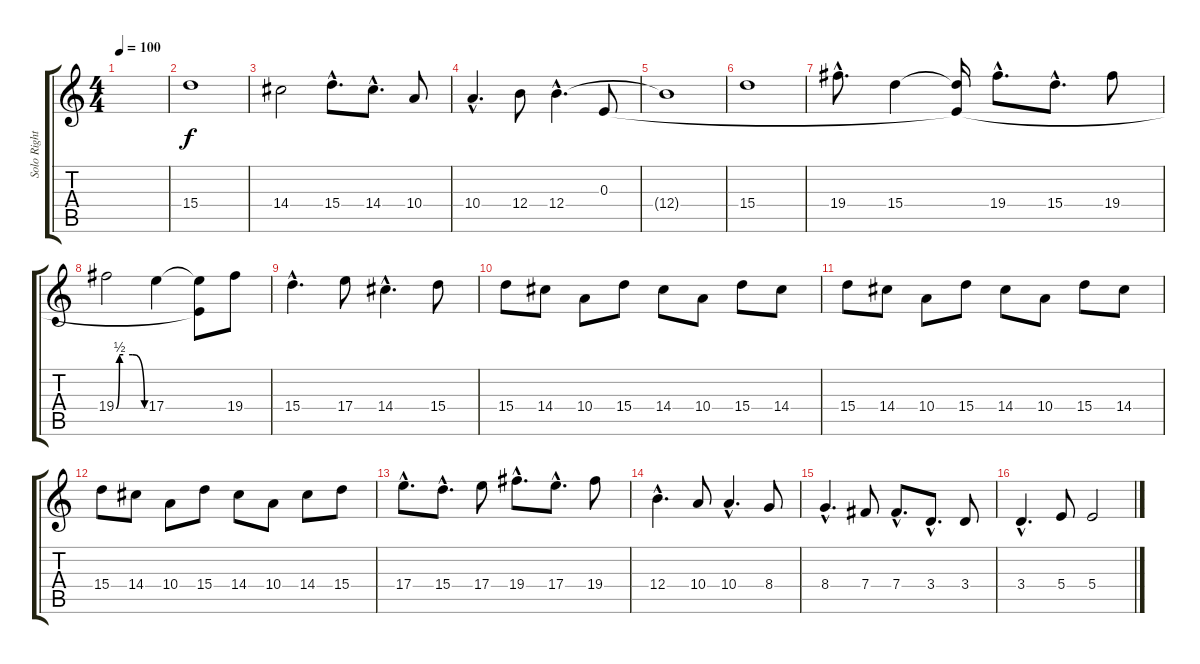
\track ("Solo Right" "Solo Right") {instrument overdrivenguitar}
\staff {score tabs}
\tuning (Db4 Ab3 E3 B2 Gb2 B1) {hide}
\ts (4 4)
\tempo 100
\clef g2
\ks c
|
15.4.1 |
14.4.2 15.4{hac}.8{d} 14.4{hac}.8{d} 10.4.8 |
10.4{hac}.4{d} 12.4.8 12.4{hac}.4{d} 0.3.8 |
12.4{t}.1 |
15.4.1 |
19.4{hac}.8{d} 15.4.4 (0.3{t} 15.4{t}).16 19.4{hac}.8{d} 15.4{hac}.8{d} 19.4.8 |
19.4{be (custom 0 0 7 2 15 2 35 2 60 0)}.2 17.4.4 (0.3{t} 17.4{t}).8 19.4.8 |
15.4{hac}.4{d} 17.4.8 14.4{hac}.4{d} 15.4.8 |
15.4.8 14.4.8 10.4.8 15.4.8 14.4.8 10.4.8 15.4.8 14.4.8 |
15.4.8 14.4.8 10.4.8 15.4.8 14.4.8 10.4.8 15.4.8 14.4.8 |
15.4.8 14.4.8 10.4.8 15.4.8 14.4.8 10.4.8 14.4.8 15.4.8 |
17.4{hac}.8{d} 15.4{hac}.8{d} 17.4.8 19.4{hac}.8{d} 17.4{hac}.8{d} 19.4.8 |
12.4{hac}.4{d} 10.4.8 10.4{hac}.4{d} 8.4.8 |
8.4{hac}.4{d} 7.4.8 7.4{hac}.8{d} 3.4{hac}.8{d} 3.4.8 |
3.4{hac}.4{d} 5.4.8 5.4.2
